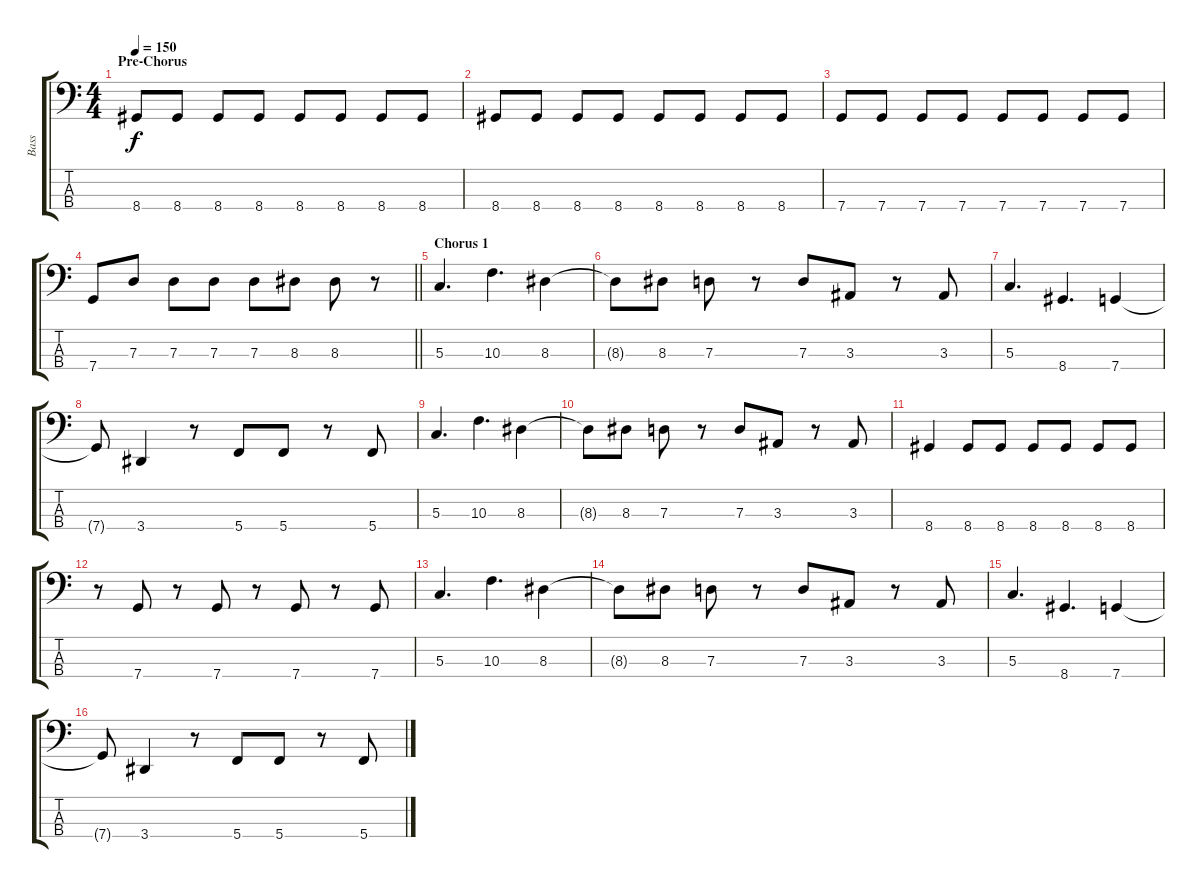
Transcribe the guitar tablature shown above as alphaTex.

\track ("Bass" "Bass") {instrument electricbasspick}
\staff {score tabs}
\tuning (F2 C2 G1 C1) {hide}
\ts (4 4)
\section ("" "Pre-Chorus")
\tempo 150
\clef f4
\ks c
8.4.8{dy f} 8.4.8 8.4.8 8.4.8 8.4.8 8.4.8 8.4.8 8.4.8 |
8.4.8 8.4.8 8.4.8 8.4.8 8.4.8 8.4.8 8.4.8 8.4.8 |
7.4.8 7.4.8 7.4.8 7.4.8 7.4.8 7.4.8 7.4.8 7.4.8 |
\barLineRight lightlight
7.4.8 7.3.8 7.3.8 7.3.8 7.3.8 8.3.8 8.3.8 r.8 |
\section ("" "Chorus 1")
5.3.4{d} 10.3.4{d} 8.3.4 |
8.3{t}.8 8.3.8 7.3.8 r.8 7.3.8 3.3.8 r.8 3.3.8 |
5.3.4{d} 8.4.4{d} 7.4.4 |
7.4{t}.8 3.4.4 r.8 5.4.8 5.4.8 r.8 5.4.8 |
5.3.4{d} 10.3.4{d} 8.3.4 |
8.3{t}.8 8.3.8 7.3.8 r.8 7.3.8 3.3.8 r.8 3.3.8 |
8.4.4 8.4.8 8.4.8 8.4.8 8.4.8 8.4.8 8.4.8 |
r.8 7.4.8 r.8 7.4.8 r.8 7.4.8 r.8 7.4.8 |
5.3.4{d} 10.3.4{d} 8.3.4 |
8.3{t}.8 8.3.8 7.3.8 r.8 7.3.8 3.3.8 r.8 3.3.8 |
5.3.4{d} 8.4.4{d} 7.4.4 |
7.4{t}.8 3.4.4 r.8 5.4.8 5.4.8 r.8 5.4.8
